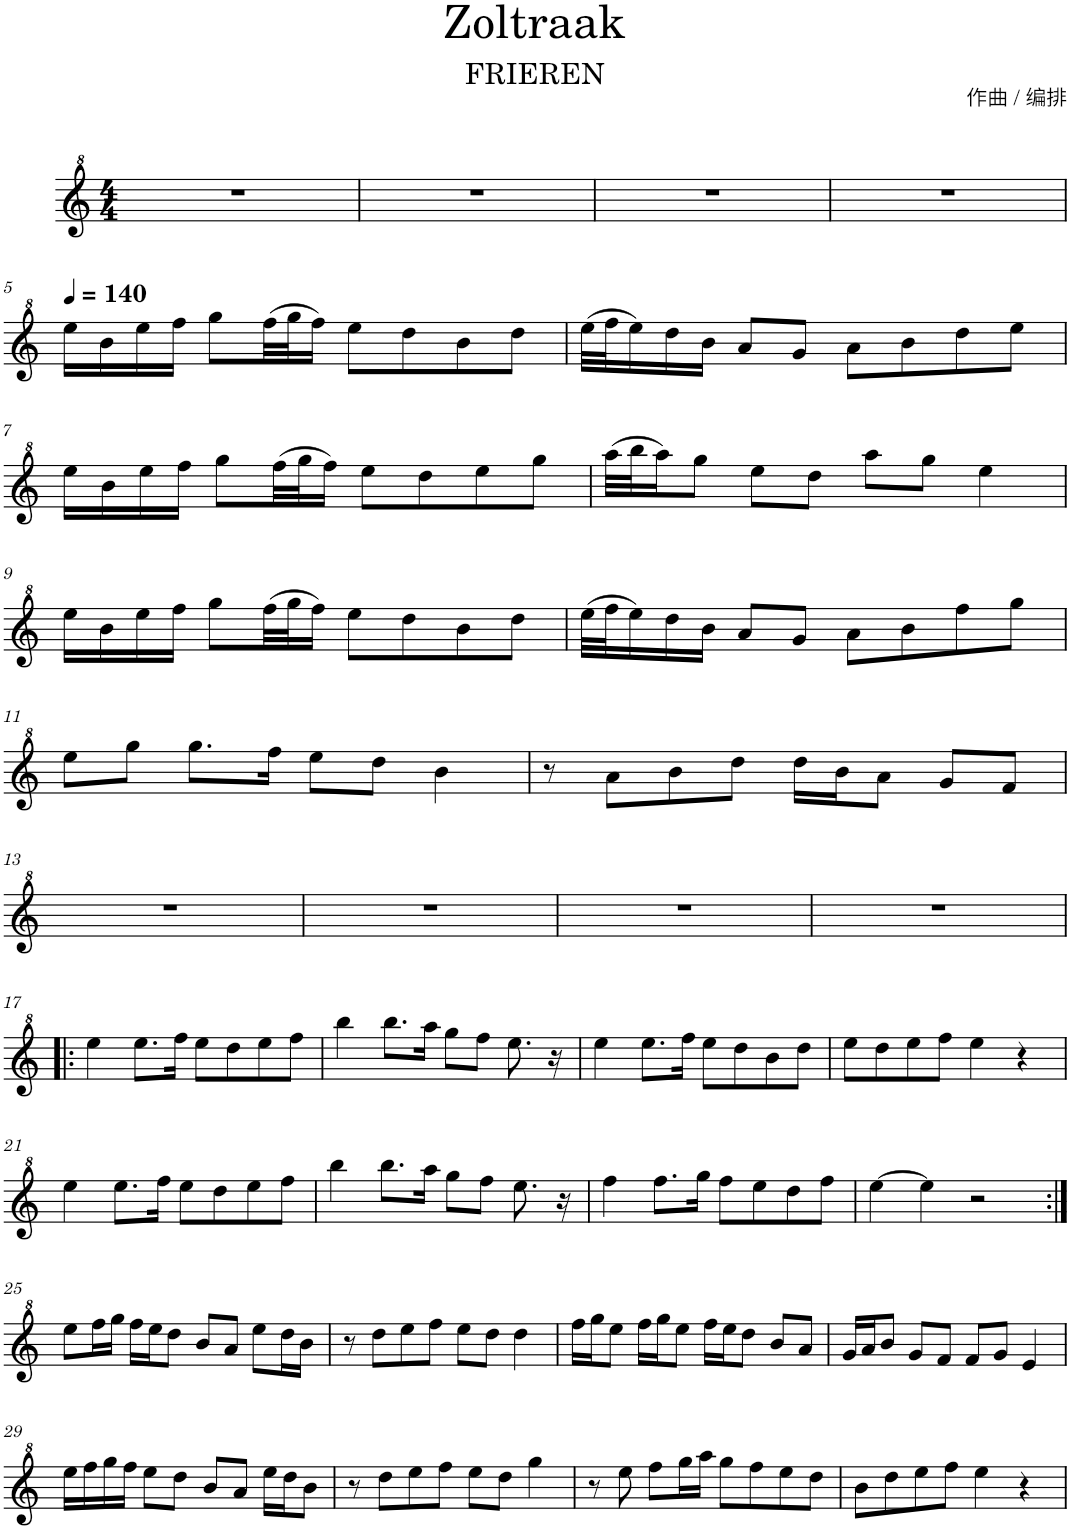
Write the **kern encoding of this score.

**kern
*part1
*staff1
*I"英国哨笛
*clefG^2
*k[]
*M4/4
=1
1r
=2
1r
=3
1r
=4
1r
!!LO:LB:g=z
=5
*MM140
16eee\LL
16bb\
16eee\
16fff\JJ
8ggg\L
(32fff\LL
32ggg\J
16fff\JJ)
8eee\L
8ddd\
8bb\
8ddd\J
=6
(32eee\LLL
32fff\J
16eee\)
16ddd\
16bb\JJ
8aa/L
8gg/J
8aa\L
8bb\
8ddd\
8eee\J
!!LO:LB:g=z
=7
16eee\LL
16bb\
16eee\
16fff\JJ
8ggg\L
(32fff\LL
32ggg\J
16fff\JJ)
8eee\L
8ddd\
8eee\
8ggg\J
=8
(32aaa\LLL
32bbb\J
16aaa\J)
8ggg\J
8eee\L
8ddd\J
8aaa\L
8ggg\J
4eee\
!!LO:LB:g=z
=9
16eee\LL
16bb\
16eee\
16fff\JJ
8ggg\L
(32fff\LL
32ggg\J
16fff\JJ)
8eee\L
8ddd\
8bb\
8ddd\J
=10
(32eee\LLL
32fff\J
16eee\)
16ddd\
16bb\JJ
8aa/L
8gg/J
8aa\L
8bb\
8fff\
8ggg\J
!!LO:LB:g=z
=11
8eee\L
8ggg\J
8.ggg\L
16fff\Jk
8eee\L
8ddd\J
4bb\
=12
8r
8aa\L
8bb\
8ddd\J
16ddd\LL
16bb\J
8aa\J
8gg/L
8ff/J
!!LO:LB:g=z
=13
1r
=14
1r
=15
1r
=16
1r
!!LO:LB:g=z
=17!|:
4eee\
8.eee\L
16fff\Jk
8eee\L
8ddd\
8eee\
8fff\J
=18
4bbb\
8.bbb\L
16aaa\Jk
8ggg\L
8fff\J
8.eee\
16r
=19
4eee\
8.eee\L
16fff\Jk
8eee\L
8ddd\
8bb\
8ddd\J
=20
8eee\L
8ddd\
8eee\
8fff\J
4eee\
4r
!!LO:LB:g=z
=21
4eee\
8.eee\L
16fff\Jk
8eee\L
8ddd\
8eee\
8fff\J
=22
4bbb\
8.bbb\L
16aaa\Jk
8ggg\L
8fff\J
8.eee\
16r
=23
4fff\
8.fff\L
16ggg\Jk
8fff\L
8eee\
8ddd\
8fff\J
=24
[4eee\
4eee\]
2r
!!LO:LB:g=z
=25:|!
8eee\L
16fff\L
16ggg\JJ
16fff\LL
16eee\J
8ddd\J
8bb/L
8aa/J
8eee\L
16ddd\L
16bb\JJ
=26
8r
8ddd\L
8eee\
8fff\J
8eee\L
8ddd\J
4ddd\
=27
16fff\LL
16ggg\J
8eee\J
16fff\LL
16ggg\J
8eee\J
16fff\LL
16eee\J
8ddd\J
8bb/L
8aa/J
=28
16gg/LL
16aa/J
8bb/J
8gg/L
8ff/J
8ff/L
8gg/J
4ee/
!!LO:LB:g=z
=29
16eee\LL
16fff\
16ggg\
16fff\JJ
8eee\L
8ddd\J
8bb/L
8aa/J
16eee\LL
16ddd\J
8bb\J
=30
8r
8ddd\L
8eee\
8fff\J
8eee\L
8ddd\J
4ggg\
=31
8r
8eee\
8fff\L
16ggg\L
16aaa\JJ
8ggg\L
8fff\
8eee\
8ddd\J
=32
8bb\L
8ddd\
8eee\
8fff\J
4eee\
4r
=
*-
